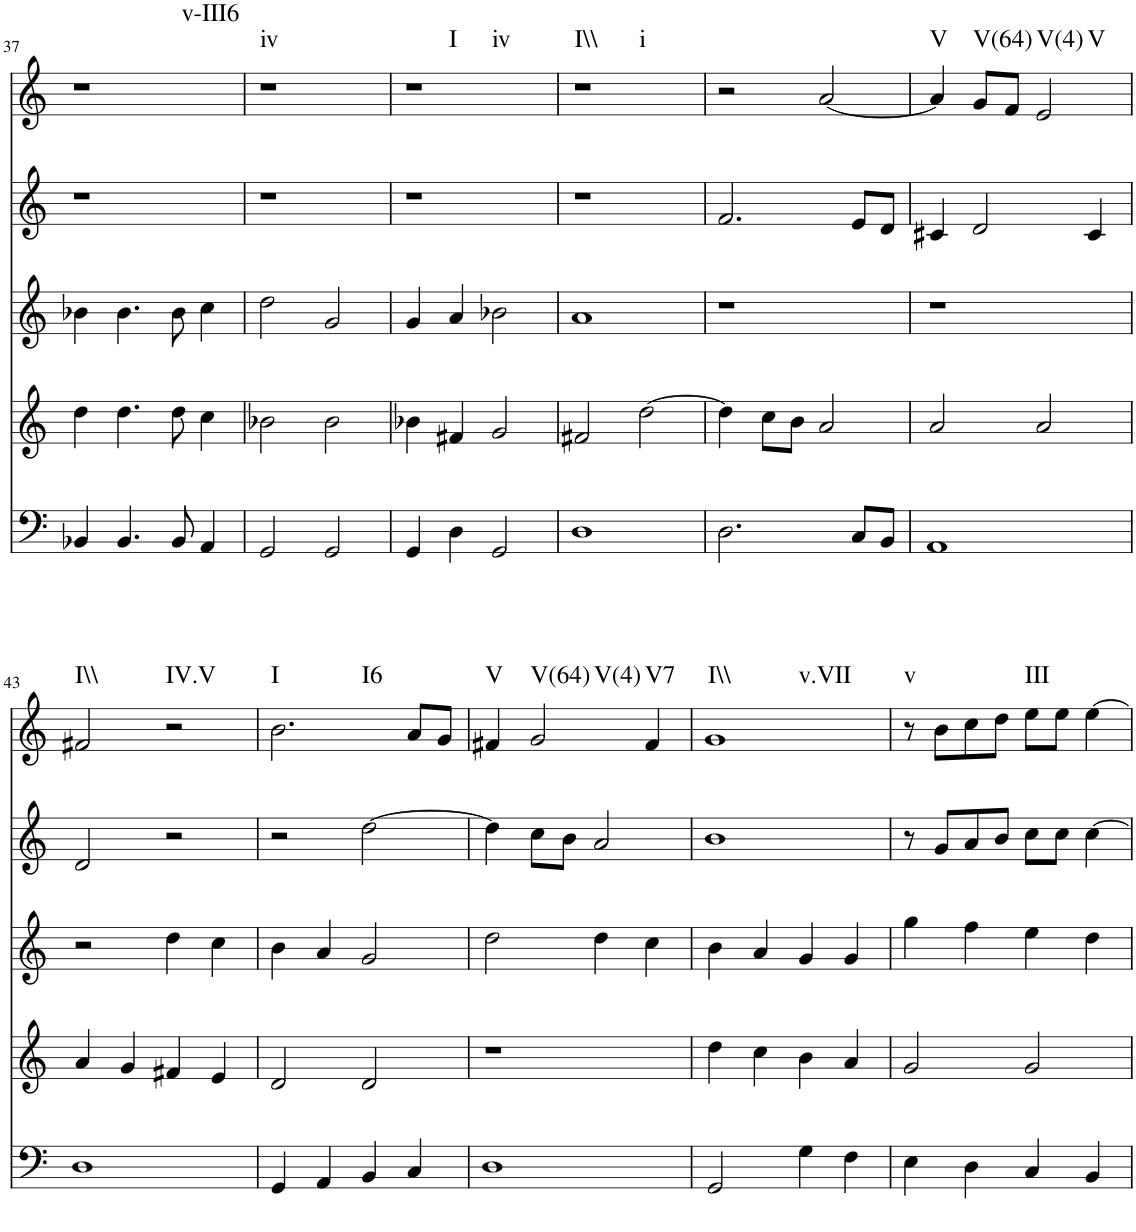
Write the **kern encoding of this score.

**kern	**kern	**kern	**kern	**kern	**harte
*part5	*part4	*part3	*part2	*part1	*part1
*staff5	*staff4	*staff3	*staff2	*staff1	*
*I"vox	*I"vox	*I"vox	*I"vox	*I"vox	*
!!LO:PB:g=z
*clefF4	*clefG2	*clefG2	*clefG2	*clefG2	*
*k[]	*k[]	*k[]	*k[]	*k[]	*
*M4/4	*M4/4	*M4/4	*M4/4	*M4/4	*
=37	=37	=37	=37	=37	=37
!	!	!	!	!	!LO:H:kt=v-III6
4BB-X/	4dd\	4b-X\	1r	1r	N
4.BB-/	4.dd\	4.b-\	.	.	.
8BB-/	8dd\	8b-\	.	.	.
4AA/	4cc\	4cc\	.	.	.
=38	=38	=38	=38	=38	=38
!	!	!	!	!	!LO:H:kt=iv
2GG/	2b-X\	2dd\	1r	1r	N
2GG/	2b-\	2g/	.	.	.
=39	=39	=39	=39	=39	=39
!	!	!	!	!	!LO:H:n=1:kt=I
!	!	!	!	!	!LO:H:n=2:kt=iv
4GG/	4b-X\	4g/	1r	1r	N N
4D\	4f#X/	4a/	.	.	.
2GG/	2g/	2b-X\	.	.	.
=40	=40	=40	=40	=40	=40
!	!	!	!	!	!LO:H:n=1:kt=I\\
!	!	!	!	!	!LO:H:n=2:kt=i
1D	2f#X/	1a	1r	1r	N N
.	[2dd\	.	.	.	.
=41	=41	=41	=41	=41	=41
2.D\	4dd\]	1r	2.f/	2r	.
.	8cc\L	.	.	.	.
.	8b\J	.	.	.	.
.	2a/	.	.	[2a/	.
8C/L	.	.	8e/L	.	.
8BB/J	.	.	8d/J	.	.
=42	=42	=42	=42	=42	=42
!	!	!	!	!	!LO:H:kt=V
1AA	2a/	1r	4c#X/	4a/]	N
!	!	!	!	!	!LO:H:kt=V(64)
.	.	.	2d/	8g/L	N
.	.	.	.	8f/J	.
!	!	!	!	!	!LO:H:n=1:kt=V(4)
!	!	!	!	!	!LO:H:n=2:kt=V
.	2a/	.	.	2e/	N N
.	.	.	4c#/	.	.
!!LO:LB:g=z
=43	=43	=43	=43	=43	=43
!	!	!	!	!	!LO:H:kt=I\\
1D	4a/	2r	2d/	2f#X/	N
.	4g/	.	.	.	.
!	!	!	!	!	!LO:H:kt=IV.V
.	4f#X/	4dd\	2r	2r	N
.	4e/	4cc\	.	.	.
=44	=44	=44	=44	=44	=44
!	!	!	!	!	!LO:H:n=1:kt=I
!	!	!	!	!	!LO:H:n=2:kt=I6
4GG/	2d/	4b\	2r	2.b\	N N
4AA/	.	4a/	.	.	.
4BB/	2d/	2g/	[2dd\	.	.
4C/	.	.	.	8a/L	.
.	.	.	.	8g/J	.
=45	=45	=45	=45	=45	=45
!	!	!	!	!	!LO:H:kt=V
1D	1r	2dd\	4dd\]	4f#X/	N
!	!	!	!	!	!LO:H:n=1:kt=V(64)
!	!	!	!	!	!LO:H:n=2:kt=V(4)
.	.	.	8cc\L	2g/	N N
.	.	.	8b\J	.	.
.	.	4dd\	2a/	.	.
!	!	!	!	!	!LO:H:kt=V7
.	.	4cc\	.	4f#/	N
=46	=46	=46	=46	=46	=46
!	!	!	!	!	!LO:H:n=1:kt=I\\
!	!	!	!	!	!LO:H:n=2:kt=v.VII
2GG/	4dd\	4b\	1b	1g	N N
.	4cc\	4a/	.	.	.
4G\	4b\	4g/	.	.	.
4F\	4a/	4g/	.	.	.
=47	=47	=47	=47	=47	=47
!	!	!	!	!	!LO:H:kt=v
4E\	2g/	4gg\	8r	8r	N
.	.	.	8g/L	8b\L	.
4D\	.	4ff\	8a/	8cc\	.
.	.	.	8b/J	8dd\J	.
!	!	!	!	!	!LO:H:kt=III
4C/	2g/	4ee\	8cc\L	8ee\L	N
.	.	.	8cc\J	8ee\J	.
4BB/	.	4dd\	[4cc\	[4ee\	.
=	=	=	=	=	=
*-	*-	*-	*-	*-	*-
